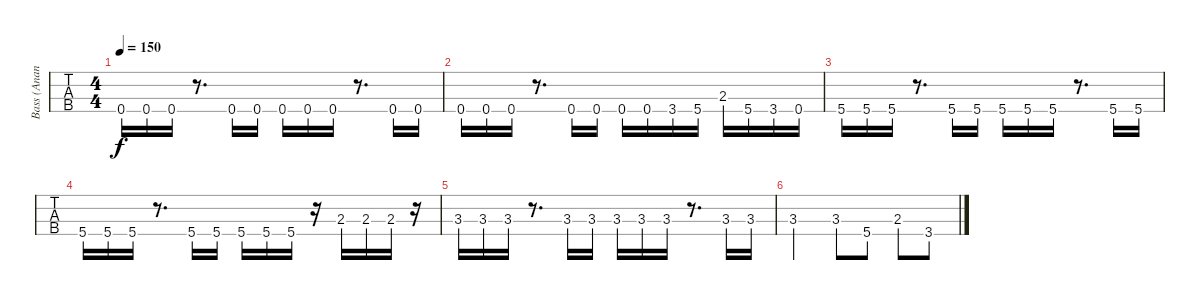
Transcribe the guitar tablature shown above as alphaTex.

\track ("Bass (Anan Kaddouri)" "Bass (Anan") {instrument electricbassfinger}
\staff {tabs}
\tuning (Gb2 Db2 Ab1 Eb1) {hide}
\ts (4 4)
\tempo 150
\clef f4
\ks c
0.4.16{dy f} 0.4.16 0.4.16 r.8{d} 0.4.16 0.4.16 0.4.16 0.4.16 0.4.16 r.8{d} 0.4.16 0.4.16 |
0.4.16 0.4.16 0.4.16 r.8{d} 0.4.16 0.4.16 0.4.16 0.4.16 3.4.16 5.4.16 2.3.16 5.4.16 3.4.16 0.4.16 |
5.4.16 5.4.16 5.4.16 r.8{d} 5.4.16 5.4.16 5.4.16 5.4.16 5.4.16 r.8{d} 5.4.16 5.4.16 |
5.4.16 5.4.16 5.4.16 r.8{d} 5.4.16 5.4.16 5.4.16 5.4.16 5.4.16 r.16 2.3.16 2.3.16 2.3.16 r.16 |
3.3.16 3.3.16 3.3.16 r.8{d} 3.3.16 3.3.16 3.3.16 3.3.16 3.3.16 r.8{d} 3.3.16 3.3.16 |
3.3.2 3.3.8 5.4.8 2.3.8 3.4.8
